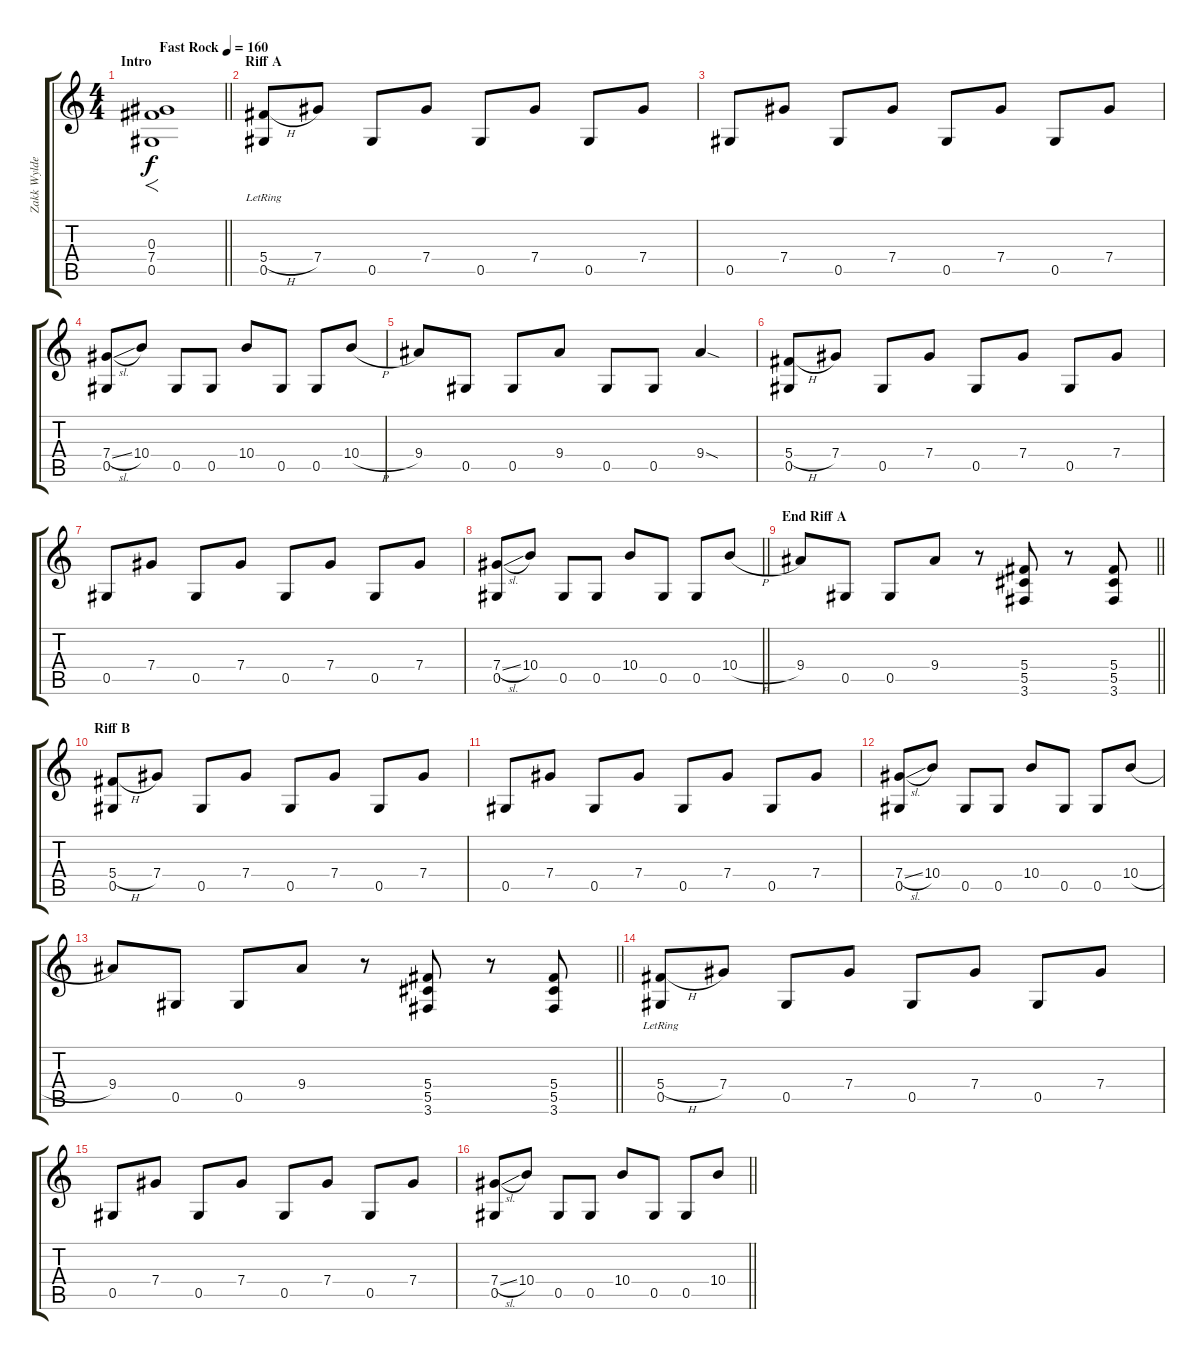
\track ("Zakk Wylde (Rhytm Gtr.2)" "Zakk Wylde") {instrument distortionguitar}
\staff {score tabs}
\tuning (Eb4 Bb3 Gb3 Db3 Ab2 Eb2) {hide}
\ts (4 4)
\section ("" "Intro")
\tempo (160 "Fast Rock")
\clef g2
\barLineRight lightlight
\ks c
(0.3 7.4 0.5).1{f dy f instrument distortionguitar} |
\section ("" "Riff A")
(5.4{h lr} 0.5{lr}).8 7.4.8 0.5.8 7.4.8 0.5.8 7.4.8 0.5.8 7.4.8 |
0.5.8 7.4.8 0.5.8 7.4.8 0.5.8 7.4.8 0.5.8 7.4.8 |
(7.4{sl} 0.5).8 10.4.8 0.5.8 0.5.8 10.4.8 0.5.8 0.5.8 10.4{h}.8 |
9.4.8 0.5.8 0.5.8 9.4.8 0.5.8 0.5.8 9.4{sod}.4 |
(5.4{h} 0.5).8 7.4.8 0.5.8 7.4.8 0.5.8 7.4.8 0.5.8 7.4.8 |
0.5.8 7.4.8 0.5.8 7.4.8 0.5.8 7.4.8 0.5.8 7.4.8 |
\barLineRight lightlight
(7.4{sl} 0.5).8 10.4.8 0.5.8 0.5.8 10.4.8 0.5.8 0.5.8 10.4{h}.8 |
\section ("" "End Riff A")
\barLineRight lightlight
9.4.8 0.5.8 0.5.8 9.4.8 r.8 (5.4 5.5 3.6).8 r.8 (5.4 5.5 3.6).8 |
\section ("" "Riff B")
(5.4{h} 0.5).8 7.4.8 0.5.8 7.4.8 0.5.8 7.4.8 0.5.8 7.4.8 |
0.5.8 7.4.8 0.5.8 7.4.8 0.5.8 7.4.8 0.5.8 7.4.8 |
(7.4{sl} 0.5).8 10.4.8 0.5.8 0.5.8 10.4.8 0.5.8 0.5.8 10.4{h}.8 |
\barLineRight lightlight
9.4.8 0.5.8 0.5.8 9.4.8 r.8 (5.4 5.5 3.6).8 r.8 (5.4 5.5 3.6).8 |
(5.4{h lr} 0.5{lr}).8 7.4.8 0.5.8 7.4.8 0.5.8 7.4.8 0.5.8 7.4.8 |
0.5.8 7.4.8 0.5.8 7.4.8 0.5.8 7.4.8 0.5.8 7.4.8 |
\barLineRight lightlight
(7.4{sl} 0.5).8 10.4.8 0.5.8 0.5.8 10.4.8 0.5.8 0.5.8 10.4{h}.8
